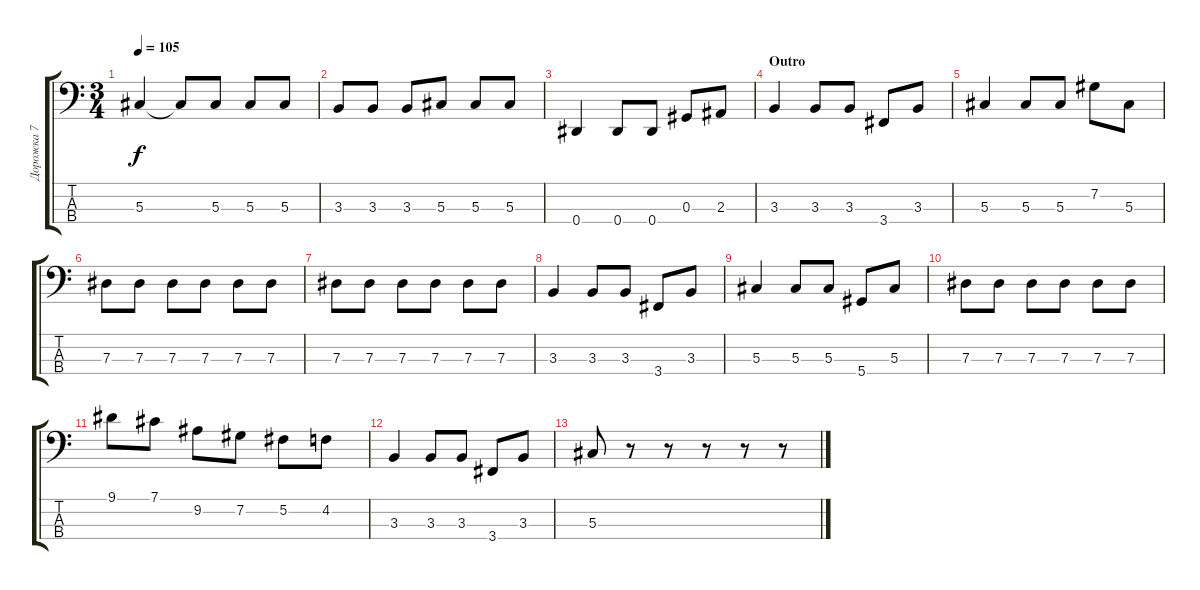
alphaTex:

\track ("Дорожка 7" "Дорожка 7") {instrument electricbassfinger}
\staff {score tabs}
\tuning (Gb2 Db2 Ab1 Eb1) {hide}
\ts (3 4)
\tempo 105
\clef f4
\ks c
5.3.4{dy f} 5.3{t}.8 5.3.8 5.3.8 5.3.8 |
3.3.8 3.3.8 3.3.8 5.3.8 5.3.8 5.3.8 |
0.4.4 0.4.8 0.4.8 0.3.8 2.3.8 |
\section ("" "Outro")
3.3.4 3.3.8 3.3.8 3.4.8 3.3.8 |
5.3.4 5.3.8 5.3.8 7.2.8 5.3.8 |
7.3.8 7.3.8 7.3.8 7.3.8 7.3.8 7.3.8 |
7.3.8 7.3.8 7.3.8 7.3.8 7.3.8 7.3.8 |
3.3.4 3.3.8 3.3.8 3.4.8 3.3.8 |
5.3.4 5.3.8 5.3.8 5.4.8 5.3.8 |
7.3.8 7.3.8 7.3.8 7.3.8 7.3.8 7.3.8 |
9.1.8 7.1.8 9.2.8 7.2.8 5.2.8 4.2.8 |
3.3.4 3.3.8 3.3.8 3.4.8 3.3.8 |
5.3.8 r.8 r.8 r.8 r.8 r.8
